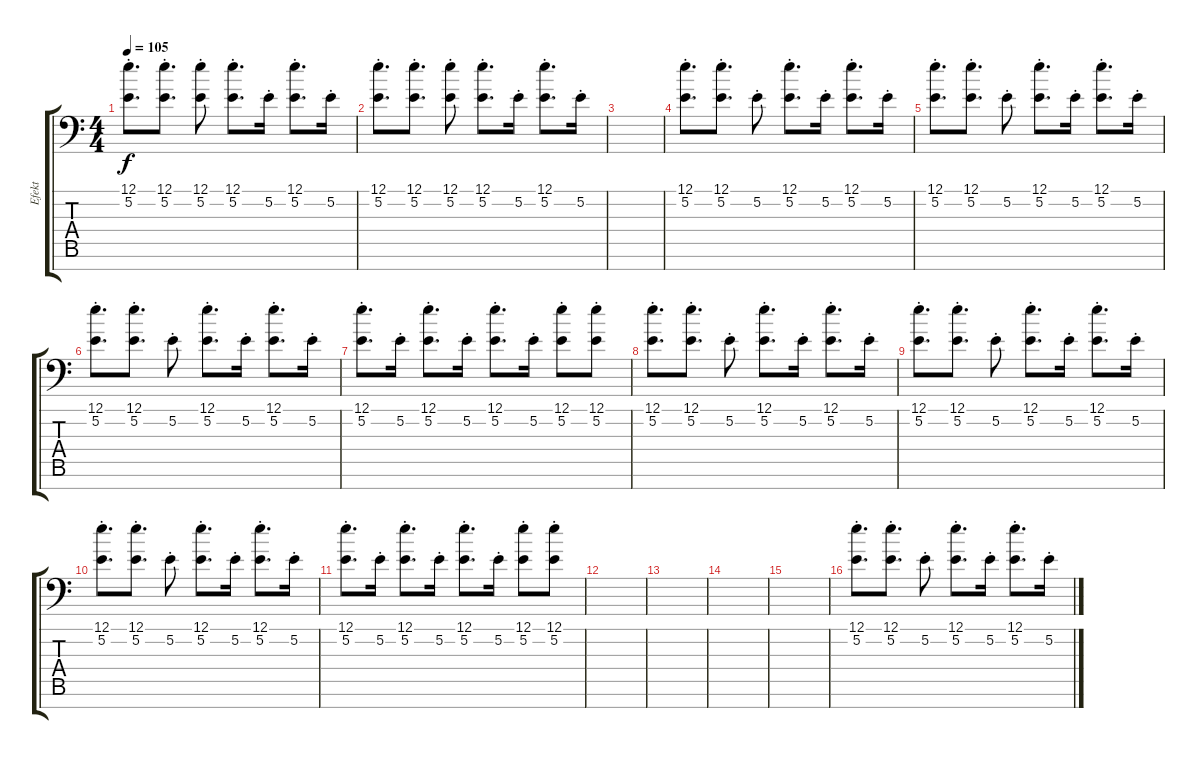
\track ("Efekt" "Efekt") {instrument sitar}
\staff {score tabs}
\tuning (E4 B3 G3 D3 A2 E2 A1) {hide}
\ts (4 4)
\tempo 105
\clef f4
\ks c
(12.1{st} 5.2{st}).8{d dy f} (12.1{st} 5.2{st}).8{d} (12.1{st} 5.2{st}).8 (12.1{st} 5.2{st}).8{d} 5.2{st}.16 (12.1{st} 5.2{st}).8{d} 5.2{st}.16 |
(12.1{st} 5.2{st}).8{d} (12.1{st} 5.2{st}).8{d} (12.1{st} 5.2{st}).8 (12.1{st} 5.2{st}).8{d} 5.2{st}.16 (12.1{st} 5.2{st}).8{d} 5.2{st}.16 |
|
(12.1{st} 5.2{st}).8{d} (12.1{st} 5.2{st}).8{d} 5.2{st}.8 (12.1{st} 5.2{st}).8{d} 5.2{st}.16 (12.1{st} 5.2{st}).8{d} 5.2{st}.16 |
(12.1{st} 5.2{st}).8{d} (12.1{st} 5.2{st}).8{d} 5.2{st}.8 (12.1{st} 5.2{st}).8{d} 5.2{st}.16 (12.1{st} 5.2{st}).8{d} 5.2{st}.16 |
(12.1{st} 5.2{st}).8{d} (12.1{st} 5.2{st}).8{d} 5.2{st}.8 (12.1{st} 5.2{st}).8{d} 5.2{st}.16 (12.1{st} 5.2{st}).8{d} 5.2{st}.16 |
(12.1{st} 5.2{st}).8{d} 5.2{st}.16 (12.1{st} 5.2{st}).8{d} 5.2{st}.16 (12.1{st} 5.2{st}).8{d} 5.2{st}.16 (12.1{st} 5.2{st}).8 (12.1{st} 5.2{st}).8 |
(12.1{st} 5.2{st}).8{d} (12.1{st} 5.2{st}).8{d} 5.2{st}.8 (12.1{st} 5.2{st}).8{d} 5.2{st}.16 (12.1{st} 5.2{st}).8{d} 5.2{st}.16 |
(12.1{st} 5.2{st}).8{d} (12.1{st} 5.2{st}).8{d} 5.2{st}.8 (12.1{st} 5.2{st}).8{d} 5.2{st}.16 (12.1{st} 5.2{st}).8{d} 5.2{st}.16 |
(12.1{st} 5.2{st}).8{d} (12.1{st} 5.2{st}).8{d} 5.2{st}.8 (12.1{st} 5.2{st}).8{d} 5.2{st}.16 (12.1{st} 5.2{st}).8{d} 5.2{st}.16 |
(12.1{st} 5.2{st}).8{d} 5.2{st}.16 (12.1{st} 5.2{st}).8{d} 5.2{st}.16 (12.1{st} 5.2{st}).8{d} 5.2{st}.16 (12.1{st} 5.2{st}).8 (12.1{st} 5.2{st}).8 |
|
|
|
|
(12.1{st} 5.2{st}).8{d} (12.1{st} 5.2{st}).8{d} 5.2{st}.8 (12.1{st} 5.2{st}).8{d} 5.2{st}.16 (12.1{st} 5.2{st}).8{d} 5.2{st}.16
